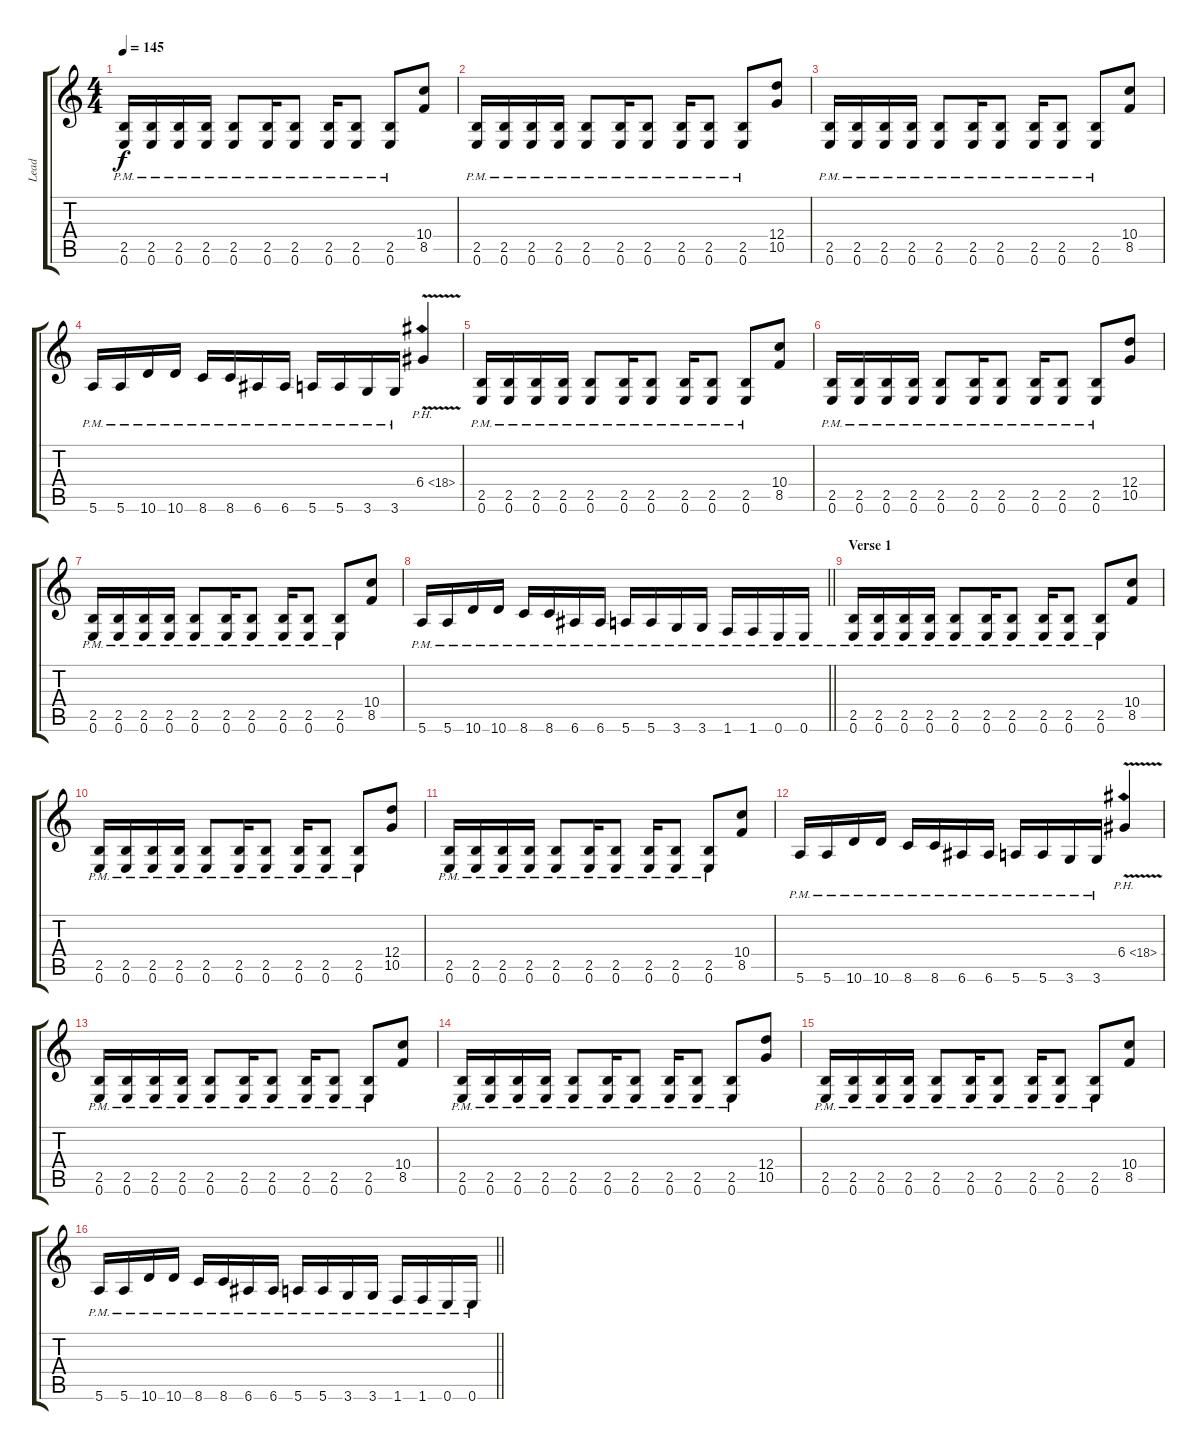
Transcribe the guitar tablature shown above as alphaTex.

\track ("Lead" "Lead") {instrument overdrivenguitar}
\staff {score tabs}
\tuning (E4 B3 G3 D3 A2 E2) {hide}
\ts (4 4)
\tempo 145
\clef g2
\ks c
(2.5{pm} 0.6{pm}).16{dy f} (2.5{pm} 0.6{pm}).16 (2.5{pm} 0.6{pm}).16 (2.5{pm} 0.6{pm}).16 (2.5{pm} 0.6{pm}).8 (2.5{pm} 0.6{pm}).16 (2.5{pm} 0.6{pm}).8 (2.5{pm} 0.6{pm}).16 (2.5{pm} 0.6{pm}).8 (2.5{pm} 0.6{pm}).8 (10.4 8.5).8 |
(2.5{pm} 0.6{pm}).16 (2.5{pm} 0.6{pm}).16 (2.5{pm} 0.6{pm}).16 (2.5{pm} 0.6{pm}).16 (2.5{pm} 0.6{pm}).8 (2.5{pm} 0.6{pm}).16 (2.5{pm} 0.6{pm}).8 (2.5{pm} 0.6{pm}).16 (2.5{pm} 0.6{pm}).8 (2.5{pm} 0.6{pm}).8 (12.4 10.5).8 |
(2.5{pm} 0.6{pm}).16 (2.5{pm} 0.6{pm}).16 (2.5{pm} 0.6{pm}).16 (2.5{pm} 0.6{pm}).16 (2.5{pm} 0.6{pm}).8 (2.5{pm} 0.6{pm}).16 (2.5{pm} 0.6{pm}).8 (2.5{pm} 0.6{pm}).16 (2.5{pm} 0.6{pm}).8 (2.5{pm} 0.6{pm}).8 (10.4 8.5).8 |
5.6{pm}.16 5.6{pm}.16 10.6{pm}.16 10.6{pm}.16 8.6{pm}.16 8.6{pm}.16 6.6{pm}.16 6.6{pm}.16 5.6{pm}.16 5.6{pm}.16 3.6{pm}.16 3.6{pm}.16 6.4{ph 12 v}.4 |
(2.5{pm} 0.6{pm}).16 (2.5{pm} 0.6{pm}).16 (2.5{pm} 0.6{pm}).16 (2.5{pm} 0.6{pm}).16 (2.5{pm} 0.6{pm}).8 (2.5{pm} 0.6{pm}).16 (2.5{pm} 0.6{pm}).8 (2.5{pm} 0.6{pm}).16 (2.5{pm} 0.6{pm}).8 (2.5{pm} 0.6{pm}).8 (10.4 8.5).8 |
(2.5{pm} 0.6{pm}).16 (2.5{pm} 0.6{pm}).16 (2.5{pm} 0.6{pm}).16 (2.5{pm} 0.6{pm}).16 (2.5{pm} 0.6{pm}).8 (2.5{pm} 0.6{pm}).16 (2.5{pm} 0.6{pm}).8 (2.5{pm} 0.6{pm}).16 (2.5{pm} 0.6{pm}).8 (2.5{pm} 0.6{pm}).8 (12.4 10.5).8 |
(2.5{pm} 0.6{pm}).16 (2.5{pm} 0.6{pm}).16 (2.5{pm} 0.6{pm}).16 (2.5{pm} 0.6{pm}).16 (2.5{pm} 0.6{pm}).8 (2.5{pm} 0.6{pm}).16 (2.5{pm} 0.6{pm}).8 (2.5{pm} 0.6{pm}).16 (2.5{pm} 0.6{pm}).8 (2.5{pm} 0.6{pm}).8 (10.4 8.5).8 |
\barLineRight lightlight
5.6{pm}.16 5.6{pm}.16 10.6{pm}.16 10.6{pm}.16 8.6{pm}.16 8.6{pm}.16 6.6{pm}.16 6.6{pm}.16 5.6{pm}.16 5.6{pm}.16 3.6{pm}.16 3.6{pm}.16 1.6{pm}.16 1.6{pm}.16 0.6{pm}.16 0.6{pm}.16 |
\section ("" "Verse 1")
(2.5{pm} 0.6{pm}).16 (2.5{pm} 0.6{pm}).16 (2.5{pm} 0.6{pm}).16 (2.5{pm} 0.6{pm}).16 (2.5{pm} 0.6{pm}).8 (2.5{pm} 0.6{pm}).16 (2.5{pm} 0.6{pm}).8 (2.5{pm} 0.6{pm}).16 (2.5{pm} 0.6{pm}).8 (2.5{pm} 0.6{pm}).8 (10.4 8.5).8 |
(2.5{pm} 0.6{pm}).16 (2.5{pm} 0.6{pm}).16 (2.5{pm} 0.6{pm}).16 (2.5{pm} 0.6{pm}).16 (2.5{pm} 0.6{pm}).8 (2.5{pm} 0.6{pm}).16 (2.5{pm} 0.6{pm}).8 (2.5{pm} 0.6{pm}).16 (2.5{pm} 0.6{pm}).8 (2.5{pm} 0.6{pm}).8 (12.4 10.5).8 |
(2.5{pm} 0.6{pm}).16 (2.5{pm} 0.6{pm}).16 (2.5{pm} 0.6{pm}).16 (2.5{pm} 0.6{pm}).16 (2.5{pm} 0.6{pm}).8 (2.5{pm} 0.6{pm}).16 (2.5{pm} 0.6{pm}).8 (2.5{pm} 0.6{pm}).16 (2.5{pm} 0.6{pm}).8 (2.5{pm} 0.6{pm}).8 (10.4 8.5).8 |
5.6{pm}.16 5.6{pm}.16 10.6{pm}.16 10.6{pm}.16 8.6{pm}.16 8.6{pm}.16 6.6{pm}.16 6.6{pm}.16 5.6{pm}.16 5.6{pm}.16 3.6{pm}.16 3.6{pm}.16 6.4{ph 12 v}.4 |
(2.5{pm} 0.6{pm}).16 (2.5{pm} 0.6{pm}).16 (2.5{pm} 0.6{pm}).16 (2.5{pm} 0.6{pm}).16 (2.5{pm} 0.6{pm}).8 (2.5{pm} 0.6{pm}).16 (2.5{pm} 0.6{pm}).8 (2.5{pm} 0.6{pm}).16 (2.5{pm} 0.6{pm}).8 (2.5{pm} 0.6{pm}).8 (10.4 8.5).8 |
(2.5{pm} 0.6{pm}).16 (2.5{pm} 0.6{pm}).16 (2.5{pm} 0.6{pm}).16 (2.5{pm} 0.6{pm}).16 (2.5{pm} 0.6{pm}).8 (2.5{pm} 0.6{pm}).16 (2.5{pm} 0.6{pm}).8 (2.5{pm} 0.6{pm}).16 (2.5{pm} 0.6{pm}).8 (2.5{pm} 0.6{pm}).8 (12.4 10.5).8 |
(2.5{pm} 0.6{pm}).16 (2.5{pm} 0.6{pm}).16 (2.5{pm} 0.6{pm}).16 (2.5{pm} 0.6{pm}).16 (2.5{pm} 0.6{pm}).8 (2.5{pm} 0.6{pm}).16 (2.5{pm} 0.6{pm}).8 (2.5{pm} 0.6{pm}).16 (2.5{pm} 0.6{pm}).8 (2.5{pm} 0.6{pm}).8 (10.4 8.5).8 |
\barLineRight lightlight
5.6{pm}.16 5.6{pm}.16 10.6{pm}.16 10.6{pm}.16 8.6{pm}.16 8.6{pm}.16 6.6{pm}.16 6.6{pm}.16 5.6{pm}.16 5.6{pm}.16 3.6{pm}.16 3.6{pm}.16 1.6{pm}.16 1.6{pm}.16 0.6{pm}.16 0.6{pm}.16
